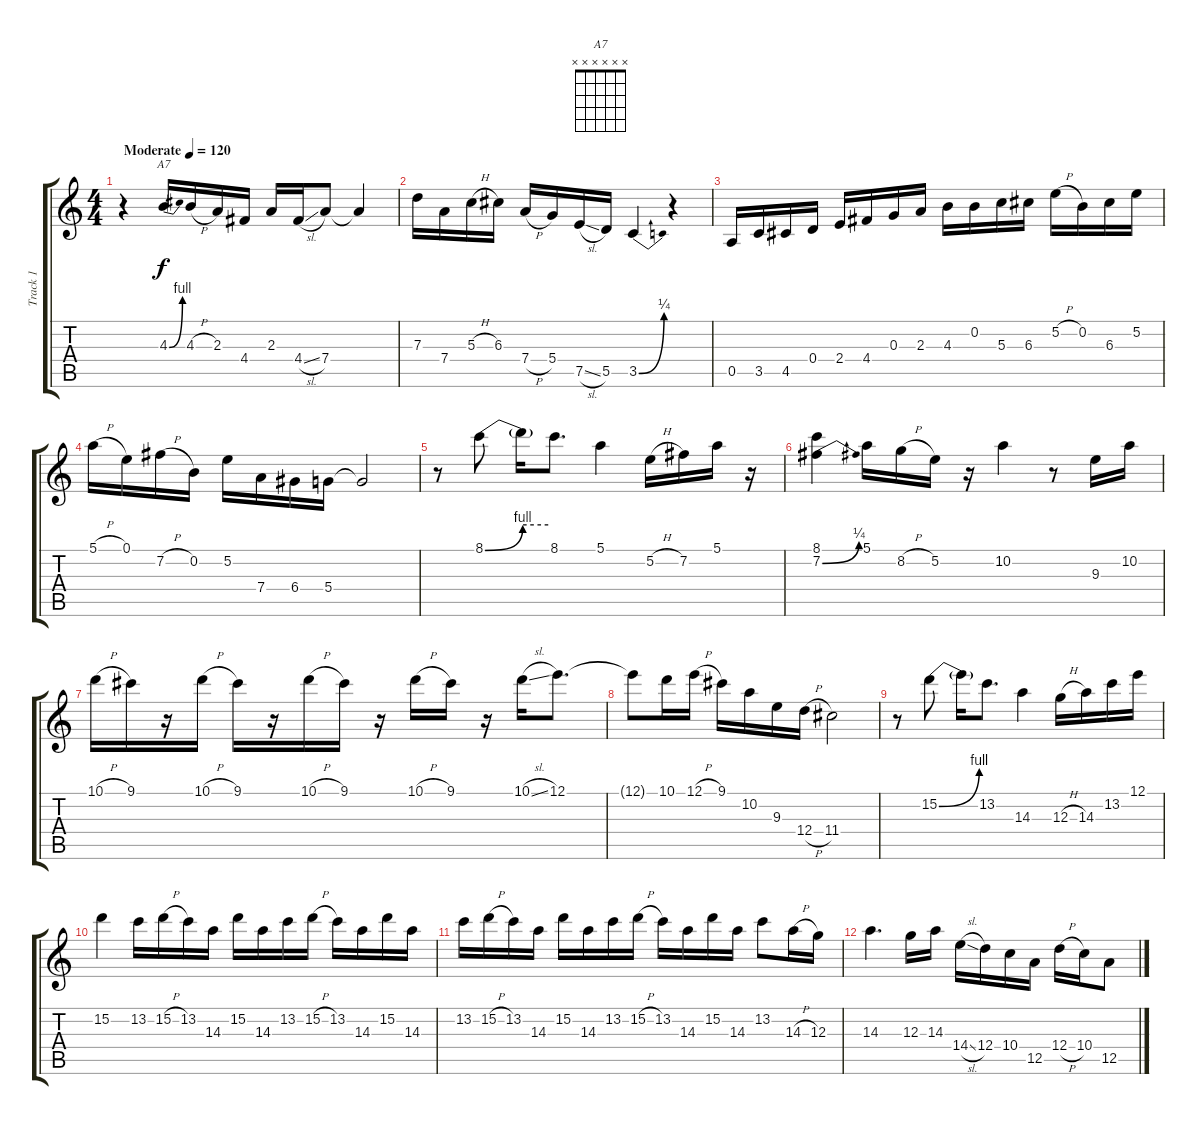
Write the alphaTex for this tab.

\track ("Track 1" "Track 1") {instrument acousticguitarsteel}
\staff {score tabs}
\tuning (E4 B3 G3 D3 A2 E2) {hide}
\chord ("A7" x x x x x x)
\ts (4 4)
\tempo (120 "Moderate")
\clef g2
\ks c
r.4{dy f instrument acousticguitarsteel} 4.3{be (bend 0 0 60 4)}.16{ch "A7"} 4.3{h}.16 2.3.16 4.4.16 2.3.16 4.4{sl}.16 7.4.8 7.4{t}.4 |
7.3.16 7.4.16 5.3{h}.16 6.3.16 7.4{h}.16 5.4.16 7.5{sl}.16 5.5.16 3.5{be (bend 0 0 60 1)}.4 r.4 |
0.5.16 3.5.16 4.5.16 0.4.16 2.4.16 4.4.16 0.3.16 2.3.16 4.3.16 0.2.16 5.3.16 6.3.16 5.2{h}.16 0.2.16 6.3.16 5.2.16 |
5.1{h}.16 0.1.16 7.2{h}.16 0.2.16 5.2.16 7.4.16 6.4.16 5.4.16 5.4{t}.2 |
r.8 8.1{be (bend 0 0 60 4)}.8 8.1{be (hold 0 4 60 4) t}.16 8.1.8{d} 5.1.4 5.2{h}.16 7.2.16 5.1.16 r.16 |
(8.1 7.2{be (bend 0 0 60 1)}).4 5.1.16 8.2{h}.16 5.2.16 r.16 10.2.4 r.8 9.3.16 10.2.16 |
10.1{h}.16 9.1.16 r.16 10.1{h}.16 9.1.16 r.16 10.1{h}.16 9.1.16 r.16 10.1{h}.16 9.1.16 r.16 10.1{sl}.16 12.1.8{d} |
12.1{t}.8 10.1.16 12.1{h}.16 9.1.16 10.2.16 9.3.16 12.4{h}.16 11.4.2 |
r.8 15.2{be (bend 0 0 60 4)}.8 15.2{t}.16 13.2.8{d} 14.3.4 12.3{h}.16 14.3.16 13.2.16 12.1.16 |
15.2.4 13.2.16 15.2{h}.16 13.2.16 14.3.16 15.2.16 14.3.16 13.2.16 15.2{h}.16 13.2.16 14.3.16 15.2.16 14.3.16 |
13.2.16 15.2{h}.16 13.2.16 14.3.16 15.2.16 14.3.16 13.2.16 15.2{h}.16 13.2.16 14.3.16 15.2.16 14.3.16 13.2.8 14.3{h}.16 12.3.16 |
14.3.4{d} 12.3.16 14.3.16 14.4{sl}.16 12.4.16 10.4.16 12.5.16 12.4{h}.16 10.4.16 12.5.8
